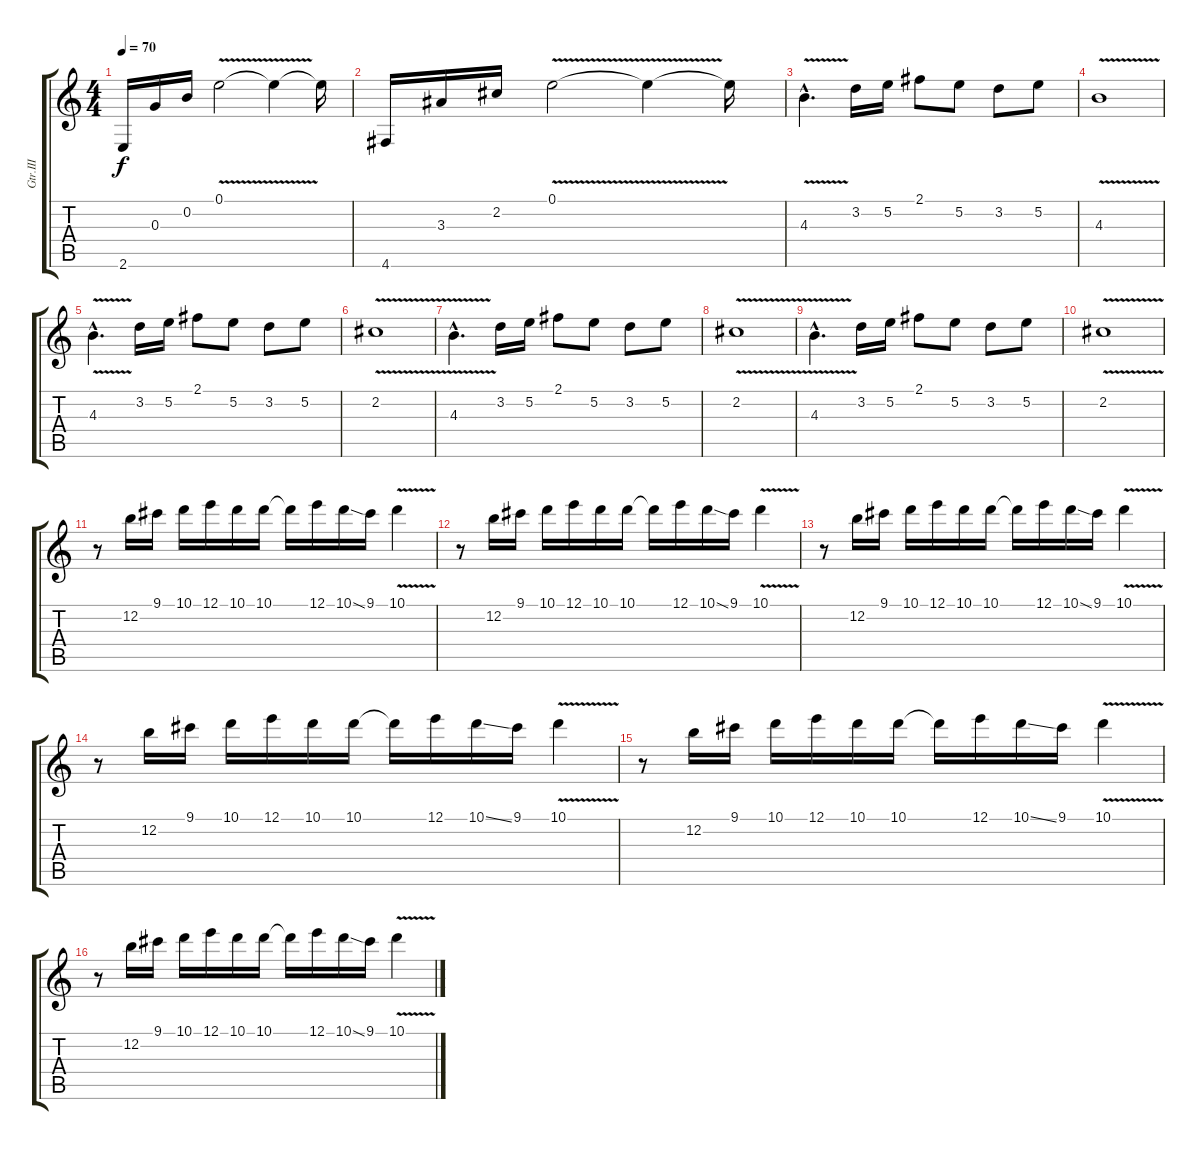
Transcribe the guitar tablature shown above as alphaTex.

\track ("Gtr.III" "Gtr.III") {instrument electricguitarjazz}
\staff {score tabs}
\tuning (E4 B3 G3 D3 A2 D2) {hide}
\ts (4 4)
\tempo 70
\clef g2
\ks c
2.6.16{dy f} 0.3.16 0.2.16 0.1{v}.2 0.1{t}.4 0.1{t}.16 |
4.6.16 3.3.16 2.2.16 0.1{v}.2 0.1{t}.4 0.1{t}.16 |
4.3{v hac}.4{d instrument distortionguitar} 3.2.16 5.2.16 2.1.8 5.2.8 3.2.8 5.2.8 |
4.3{v}.1 |
4.3{v hac}.4{d instrument distortionguitar} 3.2.16 5.2.16 2.1.8 5.2.8 3.2.8 5.2.8 |
2.2{v}.1 |
4.3{v hac}.4{d instrument distortionguitar} 3.2.16 5.2.16 2.1.8 5.2.8 3.2.8 5.2.8 |
2.2{v}.1 |
4.3{v hac}.4{d instrument distortionguitar} 3.2.16 5.2.16 2.1.8 5.2.8 3.2.8 5.2.8 |
2.2{v}.1 |
r.8{instrument distortionguitar} 12.2.16 9.1.16 10.1.16 12.1.16 10.1.16 10.1.16 10.1{t}.16 12.1.16 10.1{ss}.16 9.1.16 10.1{v}.4 |
r.8{instrument distortionguitar} 12.2.16 9.1.16 10.1.16 12.1.16 10.1.16 10.1.16 10.1{t}.16 12.1.16 10.1{ss}.16 9.1.16 10.1{v}.4 |
r.8{instrument distortionguitar} 12.2.16 9.1.16 10.1.16 12.1.16 10.1.16 10.1.16 10.1{t}.16 12.1.16 10.1{ss}.16 9.1.16 10.1{v}.4 |
r.8{instrument distortionguitar} 12.2.16 9.1.16 10.1.16 12.1.16 10.1.16 10.1.16 10.1{t}.16 12.1.16 10.1{ss}.16 9.1.16 10.1{v}.4 |
r.8{instrument distortionguitar} 12.2.16 9.1.16 10.1.16 12.1.16 10.1.16 10.1.16 10.1{t}.16 12.1.16 10.1{ss}.16 9.1.16 10.1{v}.4 |
r.8{instrument distortionguitar} 12.2.16 9.1.16 10.1.16 12.1.16 10.1.16 10.1.16 10.1{t}.16 12.1.16 10.1{ss}.16 9.1.16 10.1{v}.4
